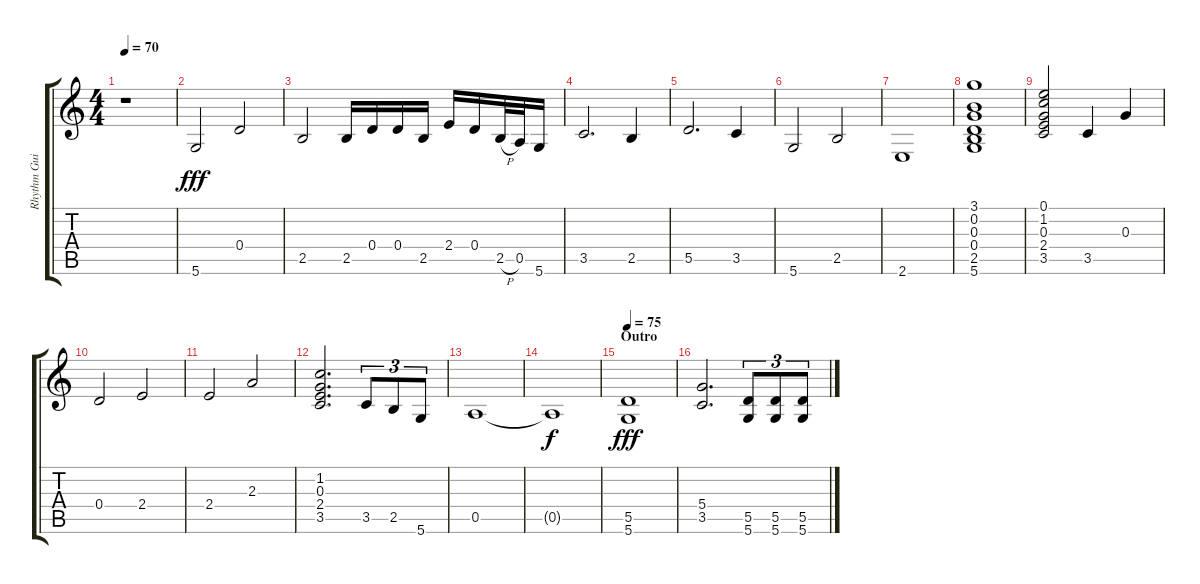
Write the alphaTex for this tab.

\track ("Rhythm Guitar 1" "Rhythm Gui") {instrument distortionguitar}
\staff {score tabs}
\tuning (E4 B3 G3 D3 A2 D2) {hide}
\ts (4 4)
\tempo 70
\clef g2
\ks c
r.1{dy fff} |
5.6.2 0.4.2 |
2.5.2 2.5.16 0.4.16 0.4.16 2.5.16 2.4.16 0.4.16 2.5{h}.32 0.5.32 5.6.16 |
3.5.2{d} 2.5.4 |
5.5.2{d} 3.5.4 |
5.6.2 2.5.2 |
2.6.1 |
(3.1 0.2 0.3 0.4 2.5 5.6).1 |
(0.1 1.2 0.3 2.4 3.5).2 3.5.4 0.3.4 |
0.4.2 2.4.2 |
2.4.2 2.3.2 |
(1.2 0.3 2.4 3.5).2{d} 3.5.8{tu (3 2)} 2.5.8{tu (3 2)} 5.6.8{tu (3 2)} |
0.5.1 |
0.5{t}.1{dy f} |
\section ("" "Outro")
\tempo 75
(5.5 5.6).1{dy fff} |
(5.4 3.5).2{d} (5.5 5.6).8{tu (3 2)} (5.5 5.6).8{tu (3 2)} (5.5 5.6).8{tu (3 2)}
